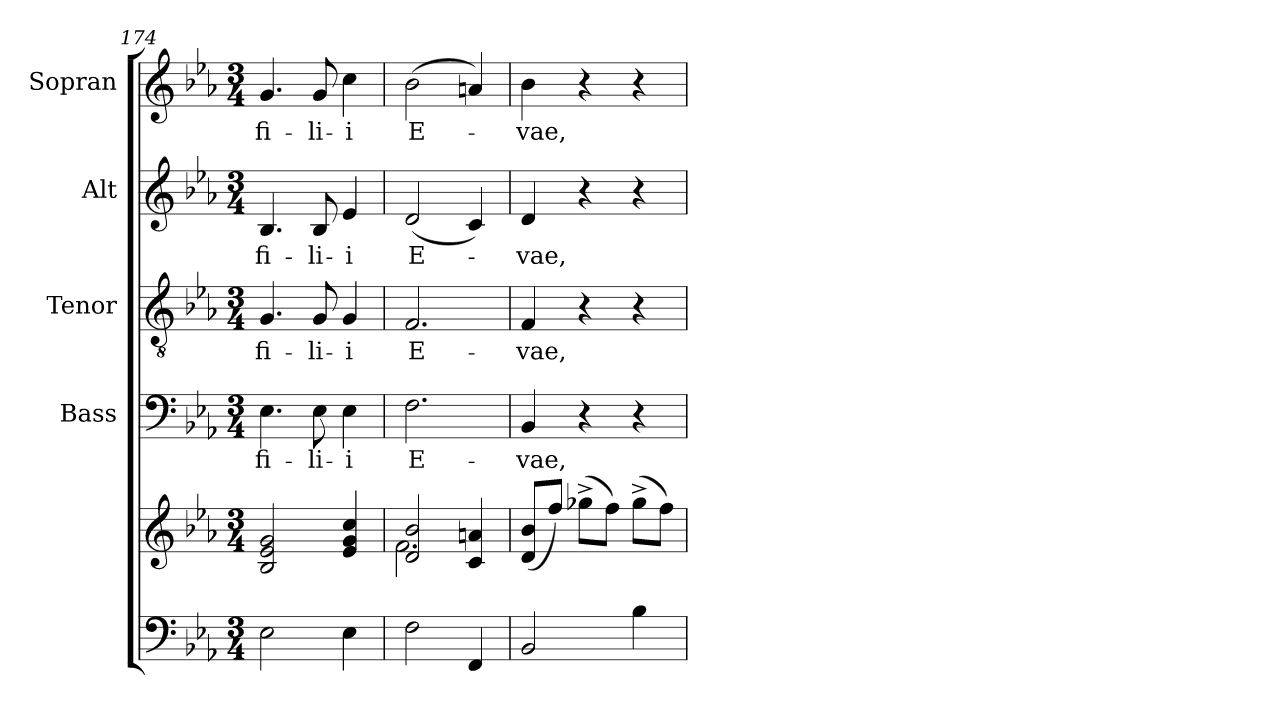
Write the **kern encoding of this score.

**kern	**kern	**kern	**text	**kern	**text	**kern	**text	**kern	**text
*part5	*part5	*part4	*part4	*part3	*part3	*part2	*part2	*part1	*part1
*staff6	*staff5	*staff4	*staff4	*staff3	*staff3	*staff2	*staff2	*staff1	*staff1
*	*	*I"Bass	*	*I"Tenor	*	*I"Alt	*	*I"Sopran	*
*	*	*I'B.	*	*I'T.	*	*I'A.	*	*I'S.	*
*clefF4	*clefG2	*clefF4	*	*clefGv2	*	*clefG2	*	*clefG2	*
*k[b-e-a-]	*k[b-e-a-]	*k[b-e-a-]	*	*k[b-e-a-]	*	*k[b-e-a-]	*	*k[b-e-a-]	*
*E-:	*E-:	*E-:	*	*E-:	*	*E-:	*	*E-:	*
*M3/4	*M3/4	*M3/4	*	*M3/4	*	*M3/4	*	*M3/4	*
=174	=174	=174	=174	=174	=174	=174	=174	=174	=174
!	!	!	!LO:LY:b	!	!LO:LY:b	!	!LO:LY:b	!	!LO:LY:b
2E-\	2B-/ 2e-/ 2g/	4.E-\	fi-	4.G/	fi-	4.B-/	fi-	4.g/	fi-
!	!	!	!LO:LY:b	!	!LO:LY:b	!	!LO:LY:b	!	!LO:LY:b
.	.	8E-\	-li-	8G/	-li-	8B-/	-li-	8g/	-li-
!	!	!	!LO:LY:b	!	!LO:LY:b	!	!LO:LY:b	!	!LO:LY:b
4E-\	4e-/ 4g/ 4cc/	4E-\	-i	4G/	-i	4e-/	-i	4cc\	-i
=175	=175	=175	=175	=175	=175	=175	=175	=175	=175
*	*^	*	*	*	*	*	*	*	*
!	!	!	!	!LO:LY:b	!	!LO:LY:b	!	!LO:LY:b	!	!LO:LY:b
2F\	2d/ 2b-/	2.f\	2.F\	E-	2.F/	E-	(<2d/	E-	(>2b-\	E-
4FF/	4c/ 4an/	.	.	.	.	.	4c/)	.	4an/)	.
*	*v	*v	*	*	*	*	*	*	*	*
=176	=176	=176	=176	=176	=176	=176	=176	=176	=176
!	!	!	!LO:LY:b	!	!LO:LY:b	!	!LO:LY:b	!	!LO:LY:b
2BB-/	(<8d/ 8b-/L	4BB-/	-vae,	4F/	-vae,	4d/	-vae,	4b-\	-vae,
.	8ff/J)	.	.	.	.	.	.	.	.
.	(>8gg-X^>\L	4r	.	4r	.	4r	.	4r	.
.	8ff\J)	.	.	.	.	.	.	.	.
4B-\	(>8gg-^>\L	4r	.	4r	.	4r	.	4r	.
.	8ff\J)	.	.	.	.	.	.	.	.
=	=	=	=	=	=	=	=	=	=
*-	*-	*-	*-	*-	*-	*-	*-	*-	*-
